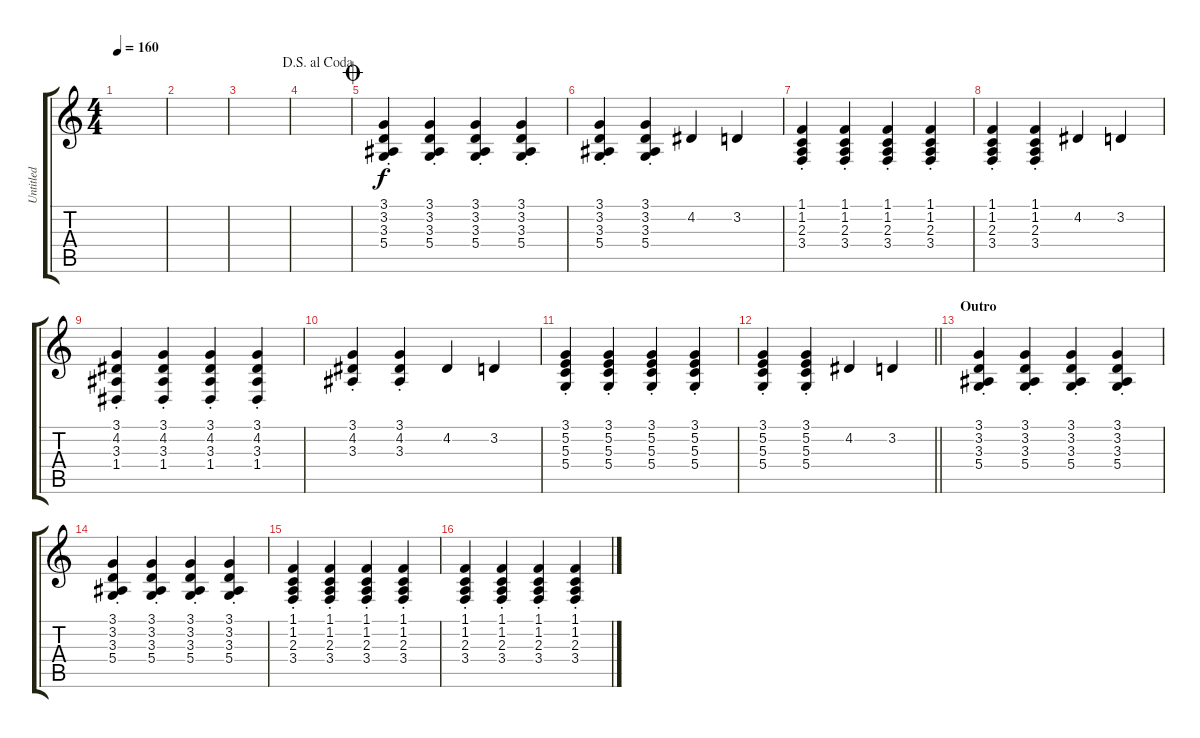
\track ("Untitled" "Untitled") {instrument acousticgrandpiano}
\staff {score tabs}
\tuning (E4 B3 G3 D3 A2 E2) {hide}
\ts (4 4)
\tempo 160
\clef g2
\ks c
|
|
|
\jump dalsegnoalcoda
|
\jump coda
(3.1{st} 3.2{st} 3.3{st} 5.4{st}).4 (3.1{st} 3.2{st} 3.3{st} 5.4{st}).4 (3.1{st} 3.2{st} 3.3{st} 5.4{st}).4 (3.1{st} 3.2{st} 3.3{st} 5.4{st}).4 |
(3.1{st} 3.2{st} 3.3{st} 5.4{st}).4 (3.1{st} 3.2{st} 3.3{st} 5.4{st}).4 4.2.4 3.2.4 |
(1.1{st} 1.2{st} 2.3{st} 3.4{st}).4 (1.1{st} 1.2{st} 2.3{st} 3.4{st}).4 (1.1{st} 1.2{st} 2.3{st} 3.4{st}).4 (1.1{st} 1.2{st} 2.3{st} 3.4{st}).4 |
(1.1{st} 1.2{st} 2.3{st} 3.4{st}).4 (1.1{st} 1.2{st} 2.3{st} 3.4{st}).4 4.2.4 3.2.4 |
(3.1{st} 4.2{st} 3.3{st} 1.4{st}).4 (3.1{st} 4.2{st} 3.3{st} 1.4{st}).4 (3.1{st} 4.2{st} 3.3{st} 1.4{st}).4 (3.1{st} 4.2{st} 3.3{st} 1.4{st}).4 |
(3.1{st} 4.2{st} 3.3{st}).4 (3.1{st} 4.2{st} 3.3{st}).4 4.2.4 3.2.4 |
(3.1{st} 5.2{st} 5.3{st} 5.4{st}).4 (3.1{st} 5.2{st} 5.3{st} 5.4{st}).4 (3.1{st} 5.2{st} 5.3{st} 5.4{st}).4 (3.1{st} 5.2{st} 5.3{st} 5.4{st}).4 |
\barLineRight lightlight
(3.1{st} 5.2{st} 5.3{st} 5.4{st}).4 (3.1{st} 5.2{st} 5.3{st} 5.4{st}).4 4.2.4 3.2.4 |
\section ("" "Outro")
(3.1{st} 3.2{st} 3.3{st} 5.4{st}).4 (3.1{st} 3.2{st} 3.3{st} 5.4{st}).4 (3.1{st} 3.2{st} 3.3{st} 5.4{st}).4 (3.1{st} 3.2{st} 3.3{st} 5.4{st}).4 |
(3.1{st} 3.2{st} 3.3{st} 5.4{st}).4 (3.1{st} 3.2{st} 3.3{st} 5.4{st}).4 (3.1{st} 3.2{st} 3.3{st} 5.4{st}).4 (3.1{st} 3.2{st} 3.3{st} 5.4{st}).4 |
(1.1{st} 1.2{st} 2.3{st} 3.4{st}).4 (1.1{st} 1.2{st} 2.3{st} 3.4{st}).4 (1.1{st} 1.2{st} 2.3{st} 3.4{st}).4 (1.1{st} 1.2{st} 2.3{st} 3.4{st}).4 |
(1.1{st} 1.2{st} 2.3{st} 3.4{st}).4 (1.1{st} 1.2{st} 2.3{st} 3.4{st}).4 (1.1{st} 1.2{st} 2.3{st} 3.4{st}).4 (1.1{st} 1.2{st} 2.3{st} 3.4{st}).4
